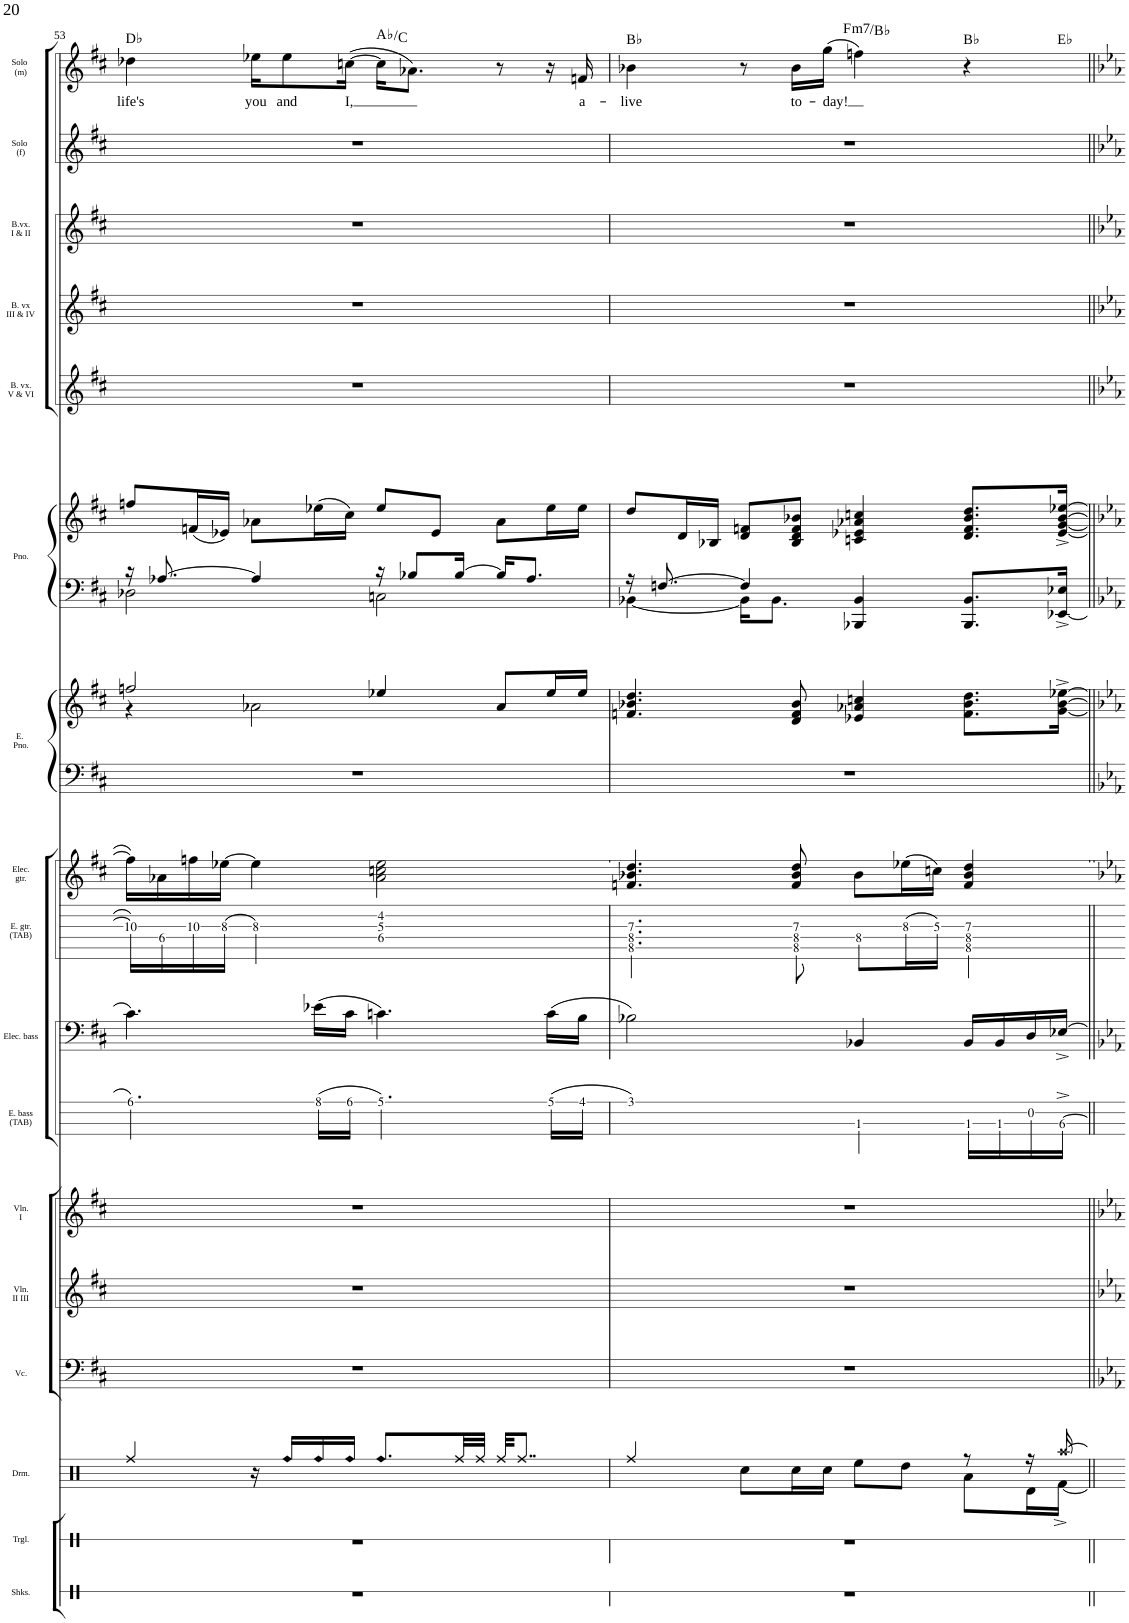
**kern	**kern	**kern	**kern	**kern	**kern	**kern	**kern	**kern	**kern	**kern	**kern	**kern	**kern	**kern	**kern	**kern	**kern	**kern	**text	**harte
*part17	*part16	*part15	*part14	*part13	*part12	*part11	*part10	*part9	*part8	*part7	*part7	*part6	*part6	*part5	*part4	*part3	*part2	*part1	*part1	*part1
*staff19	*staff18	*staff17	*staff16	*staff15	*staff14	*staff13	*staff12	*staff11	*staff10	*staff9	*staff8	*staff7	*staff6	*staff5	*staff4	*staff3	*staff2	*staff1	*staff1	*
*I"Shakers	*I"Triangle	*I"Drums	*I"Cello	*I"Violin II III	*I"Violin I	*I"E. bass (TAB)	*I"E. bass	*I"E. gtr. (TAB)	*I"Electric  guitar	*I"Electric  Piano	*	*I"Piano	*	*I"Back. voc. V &amp; VI	*I"Back. voc. III &amp; IV	*I"Back. voc. I &amp; II	*I"Solo   (f)	*I"Solo   (m)	*	*
*I'Shks.	*I'Trgl.	*I'Drm.	*	*I'Vln. II III	*I'Vln. I	*I'E. bass  (TAB)	*	*I'E. gtr. (TAB)	*I'Elec. gtr.	*I'E.   Pno.	*	*I'Pno.	*	*	*	*	*I'Solo   (f)	*I'Solo   (m)	*	*
!!LO:PB:g=z
*clefX	*clefX	*clefX	*clefF4	*clefG2	*clefG2	*	*clefF4	*	*clefG2	*clefF4	*clefG2	*clefF4	*clefG2	*clefG2	*clefG2	*clefG2	*clefG2	*clefG2	*	*
*	*	*	*	*	*	*	*Trd7c12	*	*Trd7c12	*	*	*	*	*	*	*	*Trd5c9	*Trd8c14	*	*
*k[f#c#]	*k[f#c#]	*k[f#c#]	*k[f#c#]	*k[f#c#]	*k[f#c#]	*k[f#c#]	*k[f#c#]	*k[f#c#]	*k[f#c#]	*k[f#c#]	*k[f#c#]	*k[f#c#]	*k[f#c#]	*k[f#c#]	*k[f#c#]	*k[f#c#]	*k[f#c#]	*k[f#c#]	*	*
*D:	*D:	*D:	*D:	*D:	*D:	*D:	*D:	*D:	*D:	*D:	*D:	*D:	*D:	*D:	*D:	*D:	*D:	*D:	*	*
*M4/4	*M4/4	*M4/4	*M4/4	*M4/4	*M4/4	*	*M4/4	*	*M4/4	*M4/4	*M4/4	*M4/4	*M4/4	*M4/4	*M4/4	*M4/4	*M4/4	*M4/4	*	*
=53	=53	=53	=53	=53	=53	=53	=53	=53	=53	=53	=53	=53	=53	=53	=53	=53	=53	=53	=53	=53
*	*	*	*	*	*	*	*	*	*	*	*^	*^	*	*	*	*	*	*	*	*
!	!	!	!	!	!	!	!	!	!	!	!	!	!	!	!	!	!	!	!	!	!LO:LY:b	!
1r	1r	4Rff/	1r	1r	1r	4.C#\	4.c#\	16f\LL]	16ff\LL]	1r	2ffn/	4r	16r	2D-X\	8ffn/L	1r	1r	1r	1r	4dd-X\	life's	Db:maj
.	.	.	.	.	.	.	.	16G#\	16a-X\	.	.	.	[8.A-X/	.	.	.	.	.	.	.	.	.
.	.	.	.	.	.	.	.	16f\	16ffn\	.	.	.	.	.	(16fn/L	.	.	.	.	.	.	.
.	.	.	.	.	.	.	.	[16e-\JJ	[16ee-X\JJ	.	.	.	.	.	16e-X/JJ)	.	.	.	.	.	.	.
!	!	!	!	!	!	!	!	!	!	!	!	!	!	!	!	!	!	!	!	!	!LO:LY:b	!
.	.	16r	.	.	.	.	.	4e-\]	4ee-\]	.	.	2a-X\	4A-/]	.	8a-X\L	.	.	.	.	16ee-X\KL	you	.
!	!	!	!	!	!	!	!	!	!	!	!	!	!	!	!	!	!	!	!	!	!LO:LY:b	!
.	.	16Rff/LL	.	.	.	.	.	.	.	.	.	.	.	.	.	.	.	.	.	8ee-\	and	.
.	.	16Rff/	.	.	.	(16E-\LL	(16e-X\LL	.	.	.	.	.	.	.	(16ee-X\L	.	.	.	.	.	.	.
!	!	!	!	!	!	!	!	!	!	!	!	!	!	!	!	!	!	!	!	!	!LO:LY:b	!
.	.	16Rff/JJ	.	.	.	16C#\JJ	16c#\JJ	.	.	.	.	.	.	.	16cc#\JJ)	.	.	.	.	([16ccn\Jk	I,	.
.	.	8.Rff/L	.	.	.	4.C\)	4.cn\)	2G# 2c 2e-	2a-\ 2ccn\ 2ee-\	.	4ee-X/	.	16r	2Cn\	8ee-/L	.	.	.	.	16cc\KL]	.	Ab:maj/3
.	.	.	.	.	.	.	.	.	.	.	.	.	8B-X/L	.	.	.	.	.	.	8.a-X\J)	.	.
.	.	.	.	.	.	.	.	.	.	.	.	.	.	.	8e-/J	.	.	.	.	.	.	.
.	.	32Rff/LL	.	.	.	.	.	.	.	.	.	.	[16B-/Jk	.	.	.	.	.	.	.	.	.
.	.	32Rff/JJJ	.	.	.	.	.	.	.	.	.	.	.	.	.	.	.	.	.	.	.	.
.	.	32Rff/KKL	.	.	.	.	.	.	.	.	8a-/L	4ryy	16B-/KL]	.	8a-\L	.	.	.	.	8r	.	.
.	.	8..Rff/J	.	.	.	.	.	.	.	.	.	.	.	.	.	.	.	.	.	.	.	.
.	.	.	.	.	.	.	.	.	.	.	.	.	8.A-/J	.	.	.	.	.	.	.	.	.
.	.	.	.	.	.	(16C\LL	(16c\LL	.	.	.	16ee-/L	.	.	.	16ee-\L	.	.	.	.	16r	.	.
!	!	!	!	!	!	!	!	!	!	!	!	!	!	!	!	!	!	!	!	!	!LO:LY:b	!
.	.	.	.	.	.	16BB\JJ	16B\JJ	.	.	.	16ee-/JJ	.	.	.	16ee-\JJ	.	.	.	.	16fn/	a-	.
*	*	*	*	*	*	*	*	*	*	*	*v	*v	*	*	*	*	*	*	*	*	*	*
=54	=54	=54	=54	=54	=54	=54	=54	=54	=54	=54	=54	=54	=54	=54	=54	=54	=54	=54	=54	=54	=54
*	*	*^	*	*	*	*	*	*	*	*	*	*	*	*	*	*	*	*	*	*	*
!	!	!	!	!	!	!	!	!	!	!	!	!	!	!	!	!	!	!	!	!	!LO:LY:b	!
*	*	*	*	*	*	*	*	*	*	*	*	*	*	*	*	*	*	*	*	*^	*	*
1r	1r	4Rff/	4ryy	1r	1r	1r	2BB-)	2B-X\)	4.F\ 4.B-\ 4.d\	4.fn/ 4.b-X/ 4.dd/	1r	4.fn/ 4.b-X/ 4.dd/	16r	[4BB-X\	8dd/L	1r	1r	1r	1r	4b-X\	4ryy	-live	Bb:maj
.	.	.	.	.	.	.	.	.	.	.	.	.	[8.Fn/	.	.	.	.	.	.	.	.	.	.
.	.	.	.	.	.	.	.	.	.	.	.	.	.	.	16d/L	.	.	.	.	.	.	.	.
.	.	.	.	.	.	.	.	.	.	.	.	.	.	.	16B-X/JJ	.	.	.	.	.	.	.	.
.	.	2ryy	8Rcc\L	.	.	.	.	.	.	.	.	.	4F/]	16BB-\KL]	8d/ 8fn/L	.	.	.	.	8r	4ryy	.	.
.	.	.	.	.	.	.	.	.	.	.	.	.	.	8.BB-\J	.	.	.	.	.	.	.	.	.
!	!	!	!	!	!	!	!	!	!	!	!	!	!	!	!	!	!	!	!	!	!	!LO:LY:b	!
.	.	.	16Rcc\L	.	.	.	.	.	8F\ 8B-\ 8d\	8f/ 8b-/ 8dd/	.	8d/ 8f/ 8b-/	.	.	8B-/ 8d/ 8f/ 8b-X/J	.	.	.	.	16b-\LL	.	to-	.
!	!	!	!	!	!	!	!	!	!	!	!	!	!	!	!	!	!	!	!	!	!	!LO:LY:b	!
.	.	.	16Rcc\JJ	.	.	.	.	.	.	.	.	.	.	.	.	.	.	.	.	(16gg\JJ	.	-day!	.
!	!	!	!	!	!	!	!	!	!	!	!	!	!	!	!	!	!	!	!	!	!	!	!LO:H:kt=m7
.	.	.	8Ree\L	.	.	.	4BBB-\	4BB-X/	8B-\L	8b-\L	.	4e-X/ 4a-X/ 4ccn/	4BBB-X/ 4BB-/	2ryy	4cn/ 4e-X/ 4a-X/ 4ccn/	.	.	.	.	4ffn\)	4ryy	.	F:min7/4
.	.	.	8Rdd\J	.	.	.	.	.	(16e-\L	(16ee-X\L	.	.	.	.	.	.	.	.	.	.	.	.	.
.	.	.	.	.	.	.	.	.	16c\JJ)	16ccn\JJ)	.	.	.	.	.	.	.	.	.	.	.	.	.
.	.	8r	8Ra\L	.	.	.	16BBB-\LL	16BB-/LL	4F\ 4B-\ 4d\	4f/ 4b-/ 4dd/	.	8.f\ 8.b-\ 8.dd\L	8.BBB-/ 8.BB-/L	.	8.d/ 8.f/ 8.b-/ 8.dd/L	.	.	.	.	4r	8.ryy	.	Bb:maj
.	.	.	.	.	.	.	16BBB-\	16BB-/	.	.	.	.	.	.	.	.	.	.	.	.	.	.	.
.	.	16r	16Rd\L	.	.	.	16DD\	16D/	.	.	.	.	.	.	.	.	.	.	.	.	.	.	.
.	.	[16Raa/	[16Rf^\JJ	.	.	.	[16EE-^\JJ	[16E-X^/JJ	.	.	.	[16g\^ [16b-\^ [16ee-X\^Jk	[16EE-X/^ 16E-X/^Jk	.	[16e-/^ [16g/^ [16b-/^ [16ee-X/^Jk	.	.	.	.	.	16ryy	.	Eb:maj
*	*	*v	*v	*	*	*	*	*	*	*	*	*	*v	*v	*	*	*	*	*	*v	*v	*	*
=||	=||	=||	=||	=||	=||	=||	=||	=||	=||	=||	=||	=||	=||	=||	=||	=||	=||	=||	=||	=||
*-	*-	*-	*-	*-	*-	*-	*-	*-	*-	*-	*-	*-	*-	*-	*-	*-	*-	*-	*-	*-
